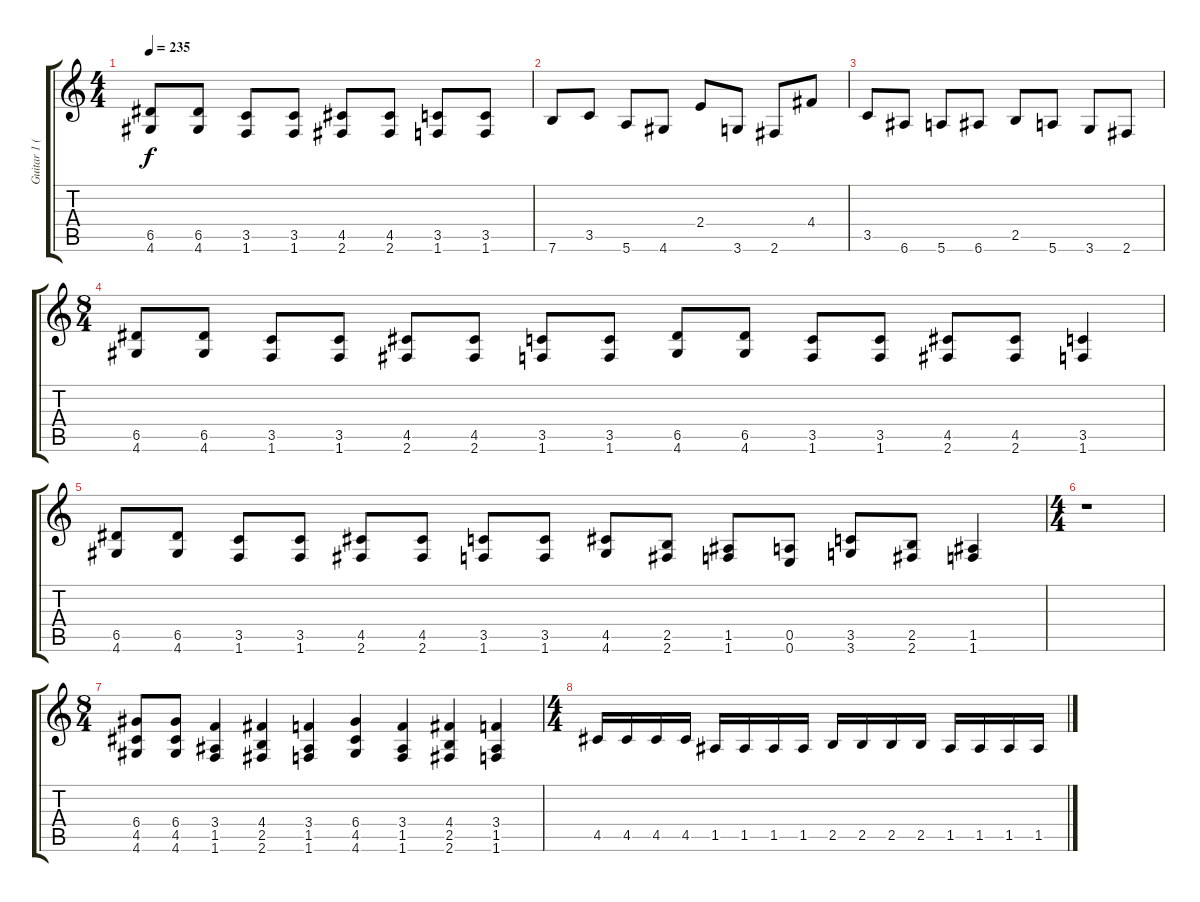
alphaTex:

\track ("Guitar 1 (Matt Sotelo)" "Guitar 1 (") {instrument distortionguitar}
\staff {score tabs}
\tuning (E4 B3 G3 D3 A2 E2) {hide}
\ts (4 4)
\tempo 235
\clef g2
\ks c
(6.5 4.6).8{dy f} (6.5 4.6).8 (3.5 1.6).8 (3.5 1.6).8 (4.5 2.6).8 (4.5 2.6).8 (3.5 1.6).8 (3.5 1.6).8 |
7.6.8 3.5.8 5.6.8 4.6.8 2.4.8 3.6.8 2.6.8 4.4.8 |
3.5.8 6.6.8 5.6.8 6.6.8 2.5.8 5.6.8 3.6.8 2.6.8 |
\ts (8 4)
(6.5 4.6).8 (6.5 4.6).8 (3.5 1.6).8 (3.5 1.6).8 (4.5 2.6).8 (4.5 2.6).8 (3.5 1.6).8 (3.5 1.6).8 (6.5 4.6).8 (6.5 4.6).8 (3.5 1.6).8 (3.5 1.6).8 (4.5 2.6).8 (4.5 2.6).8 (3.5 1.6).4 |
(6.5 4.6).8 (6.5 4.6).8 (3.5 1.6).8 (3.5 1.6).8 (4.5 2.6).8 (4.5 2.6).8 (3.5 1.6).8 (3.5 1.6).8 (4.5 4.6).8 (2.5 2.6).8 (1.5 1.6).8 (0.5 0.6).8 (3.5 3.6).8 (2.5 2.6).8 (1.5 1.6).4 |
\ts (4 4)
r.1 |
\ts (8 4)
(6.4 4.5 4.6).8 (6.4 4.5 4.6).8 (3.4 1.5 1.6).4 (4.4 2.5 2.6).4 (3.4 1.5 1.6).4 (6.4 4.5 4.6).4 (3.4 1.5 1.6).4 (4.4 2.5 2.6).4 (3.4 1.5 1.6).4 |
\ts (4 4)
4.5.16 4.5.16 4.5.16 4.5.16 1.5.16 1.5.16 1.5.16 1.5.16 2.5.16 2.5.16 2.5.16 2.5.16 1.5.16 1.5.16 1.5.16 1.5.16
